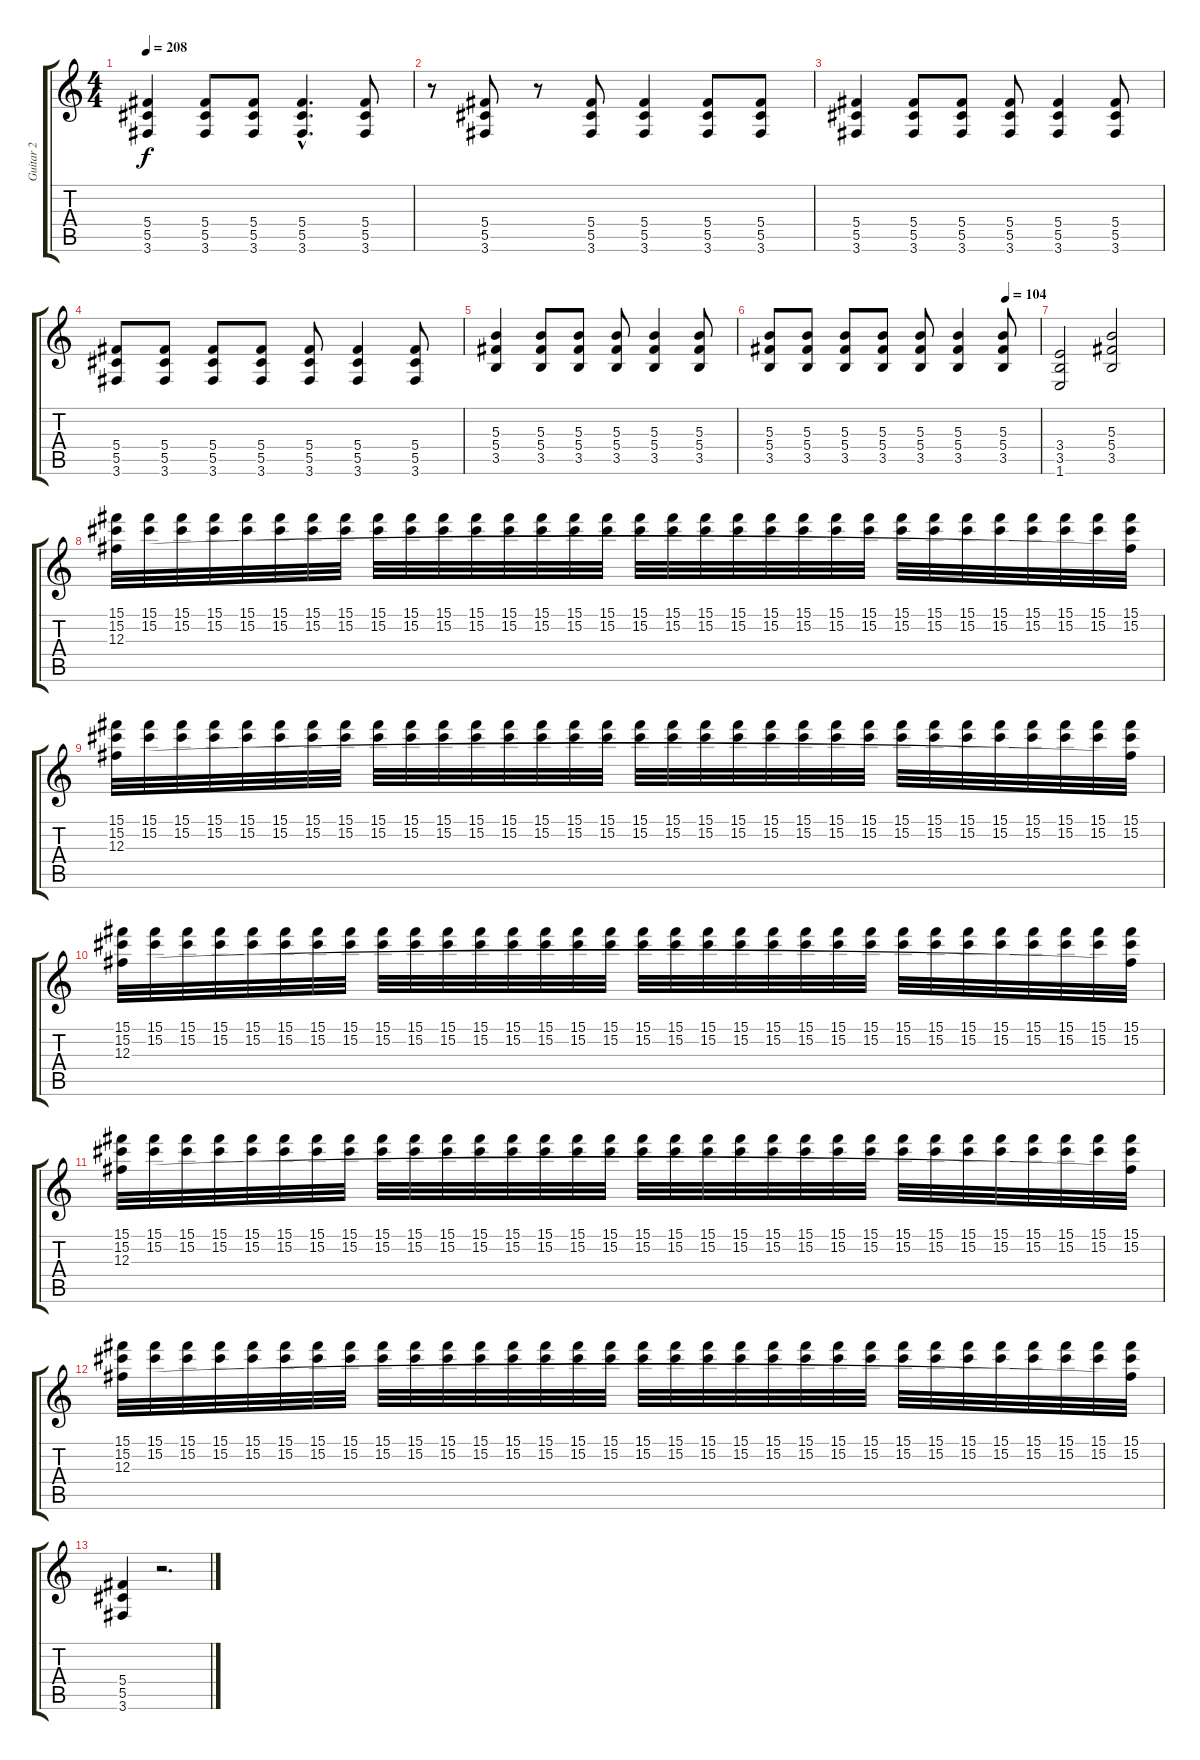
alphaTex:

\track ("Guitar 2" "Guitar 2") {instrument overdrivenguitar}
\staff {score tabs}
\tuning (Eb4 Bb3 Gb3 Db3 Ab2 Eb2) {hide}
\ts (4 4)
\tempo 208
\clef g2
\ks c
(5.4 5.5 3.6).4{dy f} (5.4 5.5 3.6).8 (5.4 5.5 3.6).8 (5.4{hac} 5.5{hac} 3.6{hac}).4{d} (5.4 5.5 3.6).8 |
r.8 (5.4 5.5 3.6).8 r.8 (5.4 5.5 3.6).8 (5.4 5.5 3.6).4 (5.4 5.5 3.6).8 (5.4 5.5 3.6).8 |
(5.4 5.5 3.6).4 (5.4 5.5 3.6).8 (5.4 5.5 3.6).8 (5.4 5.5 3.6).8 (5.4 5.5 3.6).4 (5.4 5.5 3.6).8 |
(5.4 5.5 3.6).8 (5.4 5.5 3.6).8 (5.4 5.5 3.6).8 (5.4 5.5 3.6).8 (5.4 5.5 3.6).8 (5.4 5.5 3.6).4 (5.4 5.5 3.6).8 |
(5.3 5.4 3.5).4 (5.3 5.4 3.5).8 (5.3 5.4 3.5).8 (5.3 5.4 3.5).8 (5.3 5.4 3.5).4 (5.3 5.4 3.5).8 |
\tempo (104 0.875)
(5.3 5.4 3.5).8 (5.3 5.4 3.5).8 (5.3 5.4 3.5).8 (5.3 5.4 3.5).8 (5.3 5.4 3.5).8 (5.3 5.4 3.5).4 (5.3 5.4 3.5).8 |
(3.4 3.5 1.6).2 (5.3 5.4 3.5).2 |
(15.1 15.2 12.3).32 (15.1 15.2).32 (15.1 15.2).32 (15.1 15.2).32 (15.1 15.2).32 (15.1 15.2).32 (15.1 15.2).32 (15.1 15.2).32 (15.1 15.2).32 (15.1 15.2).32 (15.1 15.2).32 (15.1 15.2).32 (15.1 15.2).32 (15.1 15.2).32 (15.1 15.2).32 (15.1 15.2).32 (15.1 15.2).32 (15.1 15.2).32 (15.1 15.2).32 (15.1 15.2).32 (15.1 15.2).32 (15.1 15.2).32 (15.1 15.2).32 (15.1 15.2).32 (15.1 15.2).32 (15.1 15.2).32 (15.1 15.2).32 (15.1 15.2).32 (15.1 15.2).32 (15.1 15.2).32 (15.1 15.2).32 (15.1 15.2 12.3{t}).32 |
(15.1 15.2 12.3).32 (15.1 15.2).32 (15.1 15.2).32 (15.1 15.2).32 (15.1 15.2).32 (15.1 15.2).32 (15.1 15.2).32 (15.1 15.2).32 (15.1 15.2).32 (15.1 15.2).32 (15.1 15.2).32 (15.1 15.2).32 (15.1 15.2).32 (15.1 15.2).32 (15.1 15.2).32 (15.1 15.2).32 (15.1 15.2).32 (15.1 15.2).32 (15.1 15.2).32 (15.1 15.2).32 (15.1 15.2).32 (15.1 15.2).32 (15.1 15.2).32 (15.1 15.2).32 (15.1 15.2).32 (15.1 15.2).32 (15.1 15.2).32 (15.1 15.2).32 (15.1 15.2).32 (15.1 15.2).32 (15.1 15.2).32 (15.1 15.2 12.3{t}).32 |
(15.1 15.2 12.3).32 (15.1 15.2).32 (15.1 15.2).32 (15.1 15.2).32 (15.1 15.2).32 (15.1 15.2).32 (15.1 15.2).32 (15.1 15.2).32 (15.1 15.2).32 (15.1 15.2).32 (15.1 15.2).32 (15.1 15.2).32 (15.1 15.2).32 (15.1 15.2).32 (15.1 15.2).32 (15.1 15.2).32 (15.1 15.2).32 (15.1 15.2).32 (15.1 15.2).32 (15.1 15.2).32 (15.1 15.2).32 (15.1 15.2).32 (15.1 15.2).32 (15.1 15.2).32 (15.1 15.2).32 (15.1 15.2).32 (15.1 15.2).32 (15.1 15.2).32 (15.1 15.2).32 (15.1 15.2).32 (15.1 15.2).32 (15.1 15.2 12.3{t}).32 |
(15.1 15.2 12.3).32 (15.1 15.2).32 (15.1 15.2).32 (15.1 15.2).32 (15.1 15.2).32 (15.1 15.2).32 (15.1 15.2).32 (15.1 15.2).32 (15.1 15.2).32 (15.1 15.2).32 (15.1 15.2).32 (15.1 15.2).32 (15.1 15.2).32 (15.1 15.2).32 (15.1 15.2).32 (15.1 15.2).32 (15.1 15.2).32 (15.1 15.2).32 (15.1 15.2).32 (15.1 15.2).32 (15.1 15.2).32 (15.1 15.2).32 (15.1 15.2).32 (15.1 15.2).32 (15.1 15.2).32 (15.1 15.2).32 (15.1 15.2).32 (15.1 15.2).32 (15.1 15.2).32 (15.1 15.2).32 (15.1 15.2).32 (15.1 15.2 12.3{t}).32 |
(15.1 15.2 12.3).32 (15.1 15.2).32 (15.1 15.2).32 (15.1 15.2).32 (15.1 15.2).32 (15.1 15.2).32 (15.1 15.2).32 (15.1 15.2).32 (15.1 15.2).32 (15.1 15.2).32 (15.1 15.2).32 (15.1 15.2).32 (15.1 15.2).32 (15.1 15.2).32 (15.1 15.2).32 (15.1 15.2).32 (15.1 15.2).32 (15.1 15.2).32 (15.1 15.2).32 (15.1 15.2).32 (15.1 15.2).32 (15.1 15.2).32 (15.1 15.2).32 (15.1 15.2).32 (15.1 15.2).32 (15.1 15.2).32 (15.1 15.2).32 (15.1 15.2).32 (15.1 15.2).32 (15.1 15.2).32 (15.1 15.2).32 (15.1 15.2 12.3{t}).32 |
(5.4 5.5 3.6).4 r.2{d}
